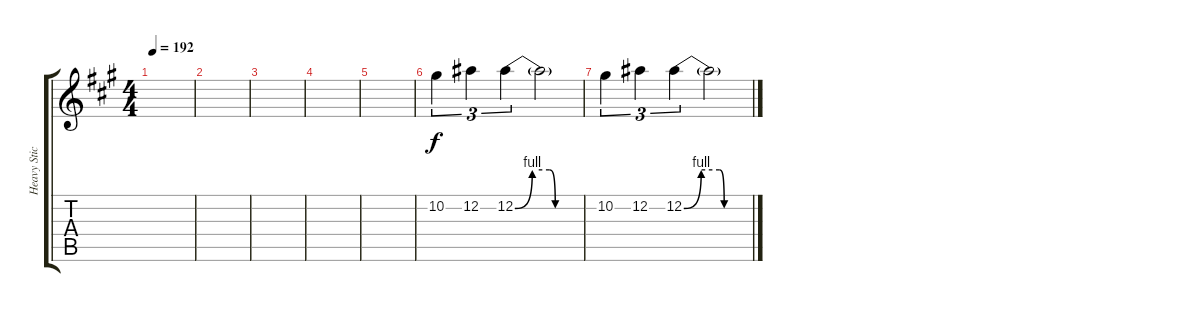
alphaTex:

\track ("Heavy Stick" "Heavy Stic") {instrument distortionguitar}
\staff {score tabs}
\tuning (Eb4 Bb3 Gb3 Db3 Ab2 Eb2) {hide}
\ts (4 4)
\tempo 192
\clef g2
\ks a
|
|
|
|
|
10.2.4{tu (3 2) volume 10} 12.2.4{tu (3 2)} 12.2{be (custom 0 0 15 4 30 4 35 0 60 0)}.4{tu (3 2)} 12.2{t}.2 |
10.2.4{tu (3 2)} 12.2.4{tu (3 2)} 12.2{be (custom 0 0 15 4 31 4 35 0 60 0)}.4{tu (3 2)} 12.2{t}.2
